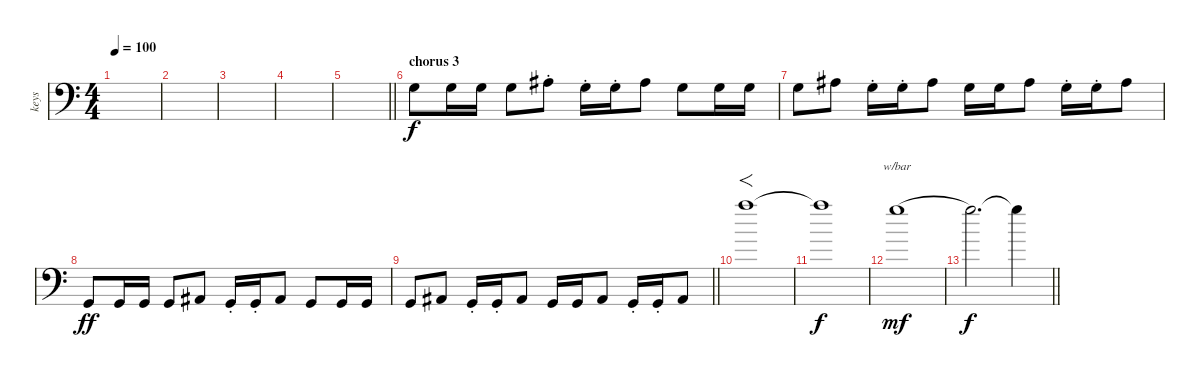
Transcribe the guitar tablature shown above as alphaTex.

\track ("keys" "keys") {instrument acousticbass}
\staff {score}
\tuning (G2 D2 A1 E1) {hide}
\ts (4 4)
\tempo 100
\clef f4
\ks c
|
|
|
|
\barLineRight lightlight
|
\section ("" "chorus 3")
0.1.8{dy f} 0.1.16 0.1.16 0.1.8 3.1{st}.8 0.1{st}.16 0.1{st}.16 3.1.8 0.1.8 0.1.16 0.1.16 |
0.1.8 3.1.8 0.1{st}.16 0.1{st}.16 3.1.8 0.1.16 0.1.16 3.1.8 0.1{st}.16 0.1{st}.16 3.1.8 |
3.4.8{dy ff} 3.4.16 3.4.16 3.4.8 1.3.8 3.4{st}.16 3.4{st}.16 1.3.8 3.4.8 3.4.16 3.4.16 |
\barLineRight lightlight
3.4.8 1.3.8 3.4{st}.16 3.4{st}.16 1.3.8 3.4.16 3.4.16 1.3.8 3.4{st}.16 3.4{st}.16 1.3.8 |
26.1.1{f instrument pad5bowed} |
26.1{t}.1{dy f volume 4} |
24.1.1{tbe (dive default 0 0 60 -12) dy mf volume 13} |
\barLineRight lightlight
24.1{t}.2{d dy f} 24.1{t}.4
